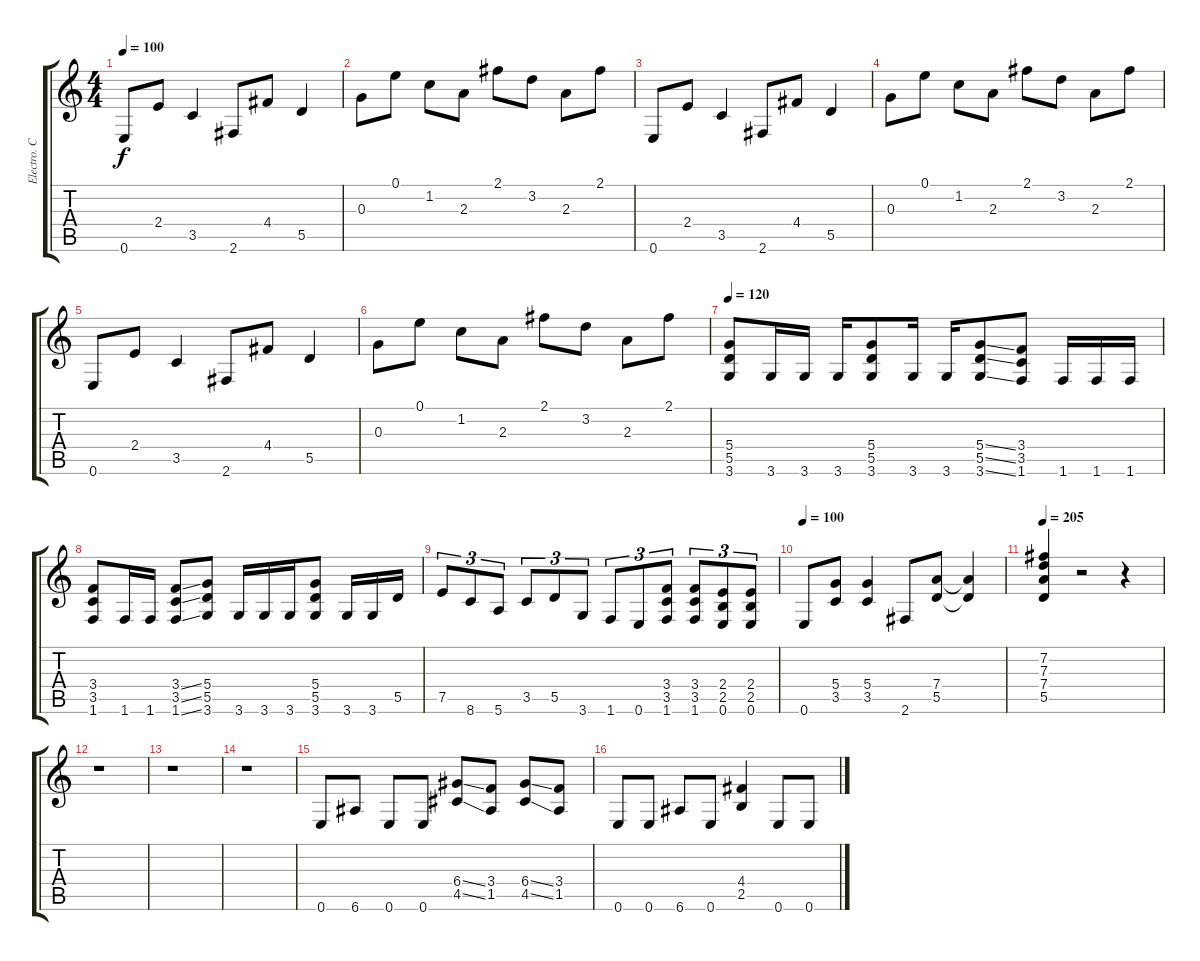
\track ("Electro. Clair" "Electro. C") {instrument electricguitarclean}
\staff {score tabs}
\tuning (E4 B3 G3 D3 A2 E2) {hide}
\ts (4 4)
\tempo 100
\clef g2
\ks c
0.6.8{dy f} 2.4.8 3.5.4 2.6.8 4.4.8 5.5.4 |
0.3.8 0.1.8 1.2.8 2.3.8 2.1.8 3.2.8 2.3.8 2.1.8 |
0.6.8 2.4.8 3.5.4 2.6.8 4.4.8 5.5.4 |
0.3.8 0.1.8 1.2.8 2.3.8 2.1.8 3.2.8 2.3.8 2.1.8 |
0.6.8 2.4.8 3.5.4 2.6.8 4.4.8 5.5.4 |
0.3.8 0.1.8 1.2.8 2.3.8 2.1.8 3.2.8 2.3.8 2.1.8 |
\tempo 120
(5.4 5.5 3.6).8{instrument distortionguitar} 3.6.16 3.6.16 3.6.16 (5.4 5.5 3.6).8 3.6.16 3.6.16 (5.4{ss} 5.5{ss} 3.6{ss}).8 (3.4 3.5 1.6).8 1.6.16 1.6.16 1.6.16 |
(3.4 3.5 1.6).8 1.6.16 1.6.16 (3.4{ss} 3.5{ss} 1.6{ss}).8 (5.4 5.5 3.6).8 3.6.16 3.6.16 3.6.16 (5.4 5.5 3.6).8 3.6.16 3.6.16 5.5.16 |
7.5.8{tu (3 2)} 8.6.8{tu (3 2)} 5.6.8{tu (3 2)} 3.5.8{tu (3 2)} 5.5.8{tu (3 2)} 3.6.8{tu (3 2)} 1.6.8{tu (3 2)} 0.6.8{tu (3 2)} (3.4 3.5 1.6).8{tu (3 2)} (3.4 3.5 1.6).8{tu (3 2)} (2.4 2.5 0.6).8{tu (3 2)} (2.4 2.5 0.6).8{tu (3 2)} |
\tempo 100
0.6.8{instrument distortionguitar} (5.4 3.5).8 (5.4 3.5).4 2.6.8 (7.4 5.5).8 (7.4{t} 5.5{t}).4 |
\tempo 205
(7.2 7.3 7.4 5.5).4{instrument distortionguitar} r.2 r.4 |
r.1 |
r.1 |
r.1 |
0.6.8 6.6.8 0.6.8 0.6.8 (6.4{ss} 4.5{ss}).8 (3.4 1.5).8 (6.4{ss} 4.5{ss}).8 (3.4 1.5).8 |
0.6.8 0.6.8 6.6.8 0.6.8 (4.4 2.5).4 0.6.8 0.6.8
